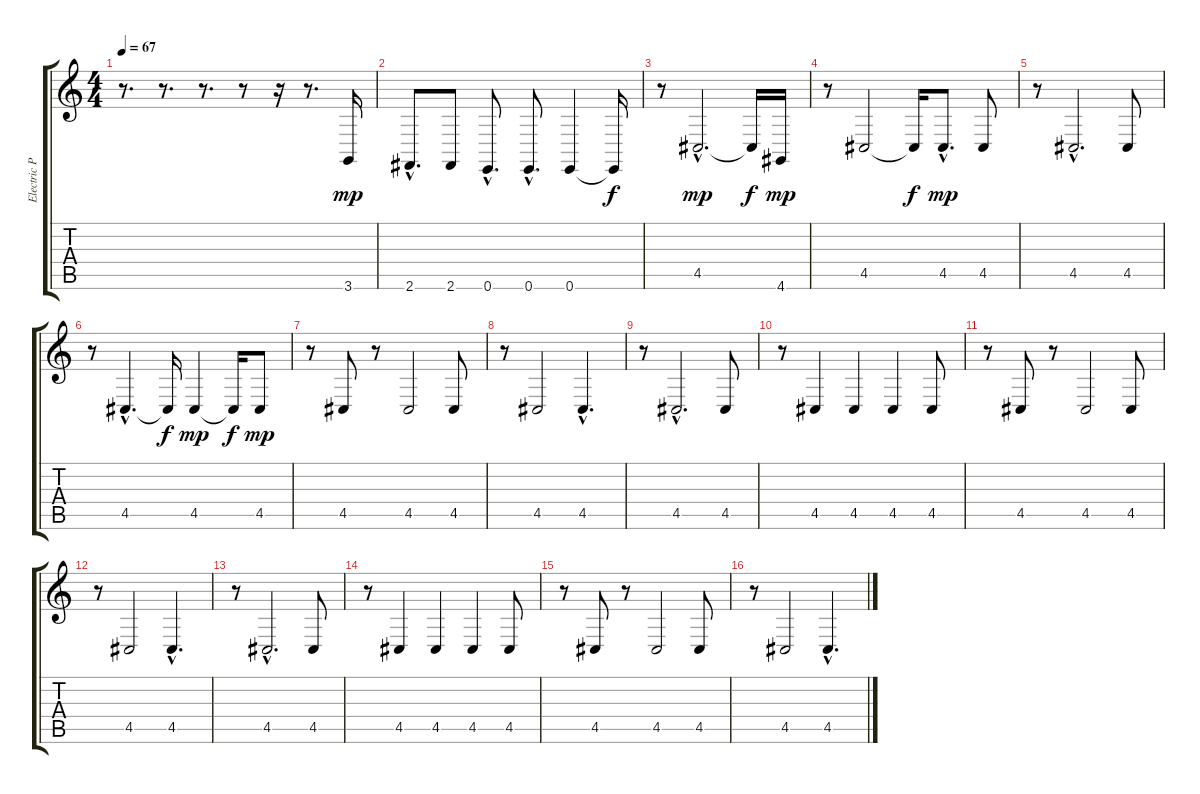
\track ("Electric Piano Lower" "Electric P") {instrument ocarina}
\staff {score tabs}
\tuning (E4 B3 G3 D3 A2 E2) {hide}
\ts (4 4)
\tempo 67
\clef g2
\ks c
r.8{d dy f} r.8{d} r.8{d} r.8 r.16 r.8{d} 3.6.16{dy mp} |
2.6{hac}.8{d} 2.6.8 0.6{hac}.8{d} 0.6{hac}.8{d} 0.6.4 0.6{t}.16{dy f} |
r.8 4.5{hac}.2{d dy mp} 4.5{t}.16{dy f} 4.6.16{dy mp} |
r.8 4.5.2 4.5{t}.16{dy f} 4.5{hac}.8{d dy mp} 4.5.8 |
r.8 4.5{hac}.2{d} 4.5.8 |
r.8 4.5{hac}.4{d} 4.5{t}.16{dy f} 4.5.4{dy mp} 4.5{t}.16{dy f} 4.5.8{dy mp} |
r.8 4.5.8 r.8 4.5.2 4.5.8 |
r.8 4.5.2 4.5{hac}.4{d} |
r.8 4.5{hac}.2{d} 4.5.8 |
r.8 4.5.4 4.5.4 4.5.4 4.5.8 |
r.8 4.5.8 r.8 4.5.2 4.5.8 |
r.8 4.5.2 4.5{hac}.4{d} |
r.8 4.5{hac}.2{d} 4.5.8 |
r.8 4.5.4 4.5.4 4.5.4 4.5.8 |
r.8 4.5.8 r.8 4.5.2 4.5.8 |
r.8 4.5.2 4.5{hac}.4{d}
